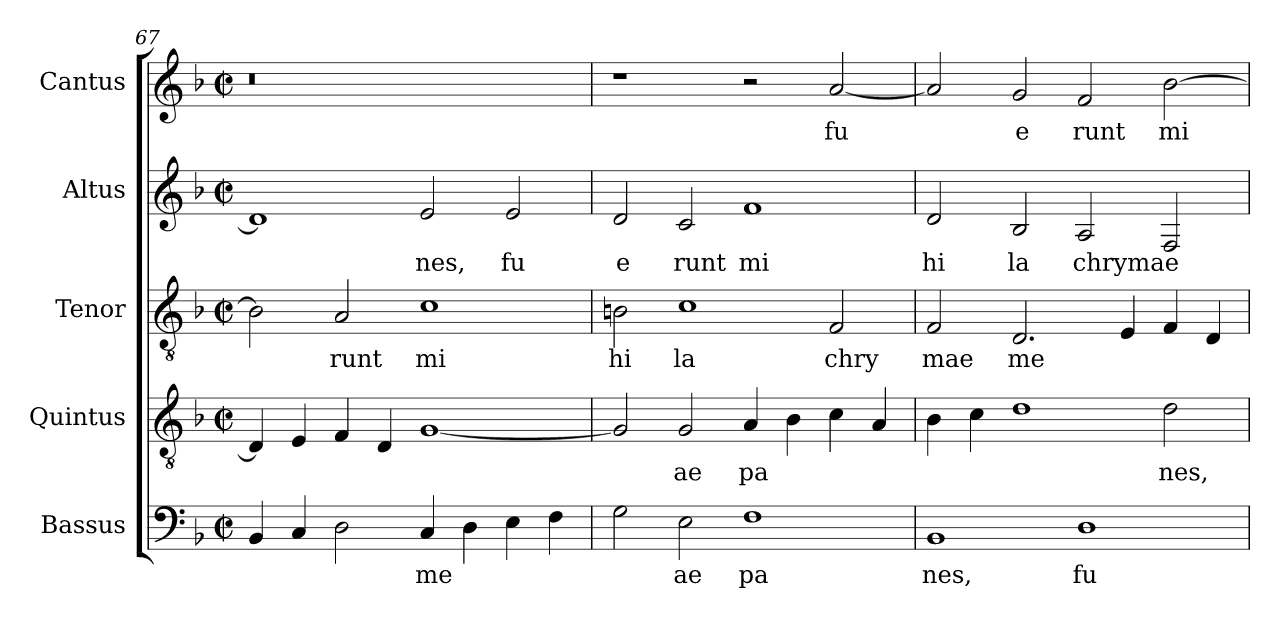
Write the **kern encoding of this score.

**kern	**text	**kern	**text	**kern	**text	**kern	**text	**kern	**text
*part5	*part5	*part4	*part4	*part3	*part3	*part2	*part2	*part1	*part1
*staff5	*staff5	*staff4	*staff4	*staff3	*staff3	*staff2	*staff2	*staff1	*staff1
*I"Bassus	*	*I"Quintus	*	*I"Tenor	*	*I"Altus	*	*I"Cantus	*
*clefF4	*	*clefGv2	*	*clefGv2	*	*clefG2	*	*clefG2	*
*k[b-]	*	*k[b-]	*	*k[b-]	*	*k[b-]	*	*k[b-]	*
*F:	*	*F:	*	*F:	*	*F:	*	*F:	*
*M2/2	*	*M2/2	*	*M2/2	*	*M2/2	*	*M2/2	*
*met(c|)	*	*met(c|)	*	*met(c|)	*	*met(c|)	*	*met(c|)	*
=67	=67	=67	=67	=67	=67	=67	=67	=67	=67
4BB-/	.	4D/]	.	2B-\]	.	1d]	.	0r	.
4C/	.	4E/	.	.	.	.	.	.	.
!	!	!	!	!	!LO:LY:b:cj	!	!	!	!
2D\	.	4F/	.	2A/	runt	.	.	.	.
.	.	4D/	.	.	.	.	.	.	.
!	!LO:LY:b	!	!	!	!LO:LY:b:cj	!	!LO:LY:b:cj	!	!
4C/	me	[>1G	.	1c	mi	2e/	nes,	.	.
4D\	.	.	.	.	.	.	.	.	.
!	!	!	!	!	!	!	!LO:LY:b:cj	!	!
4E\	.	.	.	.	.	2e/	fu	.	.
4F\	.	.	.	.	.	.	.	.	.
!!LO:LB:g=z
=68	=68	=68	=68	=68	=68	=68	=68	=68	=68
!	!	!	!	!	!LO:LY:b:cj	!	!LO:LY:b:cj	!	!
2G\	.	2G/]	.	2Bn\	hi	2d/	e	1r	.
!	!LO:LY:b:cj	!	!LO:LY:b:cj	!	!LO:LY:b:cj	!	!LO:LY:b:cj	!	!
2E\	ae	2G/	ae	1c	la	2c/	runt	.	.
!	!LO:LY:b:cj	!	!LO:LY:b	!	!	!	!LO:LY:b:cj	!	!
1F	pa	4A/	pa	.	.	1f	mi	2r	.
.	.	4B-\	.	.	.	.	.	.	.
!	!	!	!	!	!LO:LY:b:cj	!	!	!	!LO:LY:b:cj
.	.	4c\	.	2F/	chry	.	.	[<2a/	fu
.	.	4A/	.	.	.	.	.	.	.
=69	=69	=69	=69	=69	=69	=69	=69	=69	=69
!	!LO:LY:b:cj	!	!	!	!LO:LY:b:cj	!	!LO:LY:b:cj	!	!
1BB-	nes,	4B-\	.	2F/	mae	2d/	hi	2a/]	.
.	.	4c\	.	.	.	.	.	.	.
!	!	!	!	!	!LO:LY:b	!	!LO:LY:b:cj	!	!LO:LY:b:cj
.	.	1d	.	2.D/	me	2B-/	la	2g/	e
!	!LO:LY:b:cj	!	!	!	!	!	!LO:LY:b:cj	!	!LO:LY:b:cj
1D	fu	.	.	.	.	2A/	chrymae	2f/	runt
.	.	.	.	4E/	.	.	.	.	.
!	!	!	!LO:LY:b:cj	!	!	!	!	!	!LO:LY:b
.	.	2d\	nes,	4F/	.	2F/	.	[>2b-\	mi
.	.	.	.	4D/	.	.	.	.	.
=	=	=	=	=	=	=	=	=	=
*-	*-	*-	*-	*-	*-	*-	*-	*-	*-
